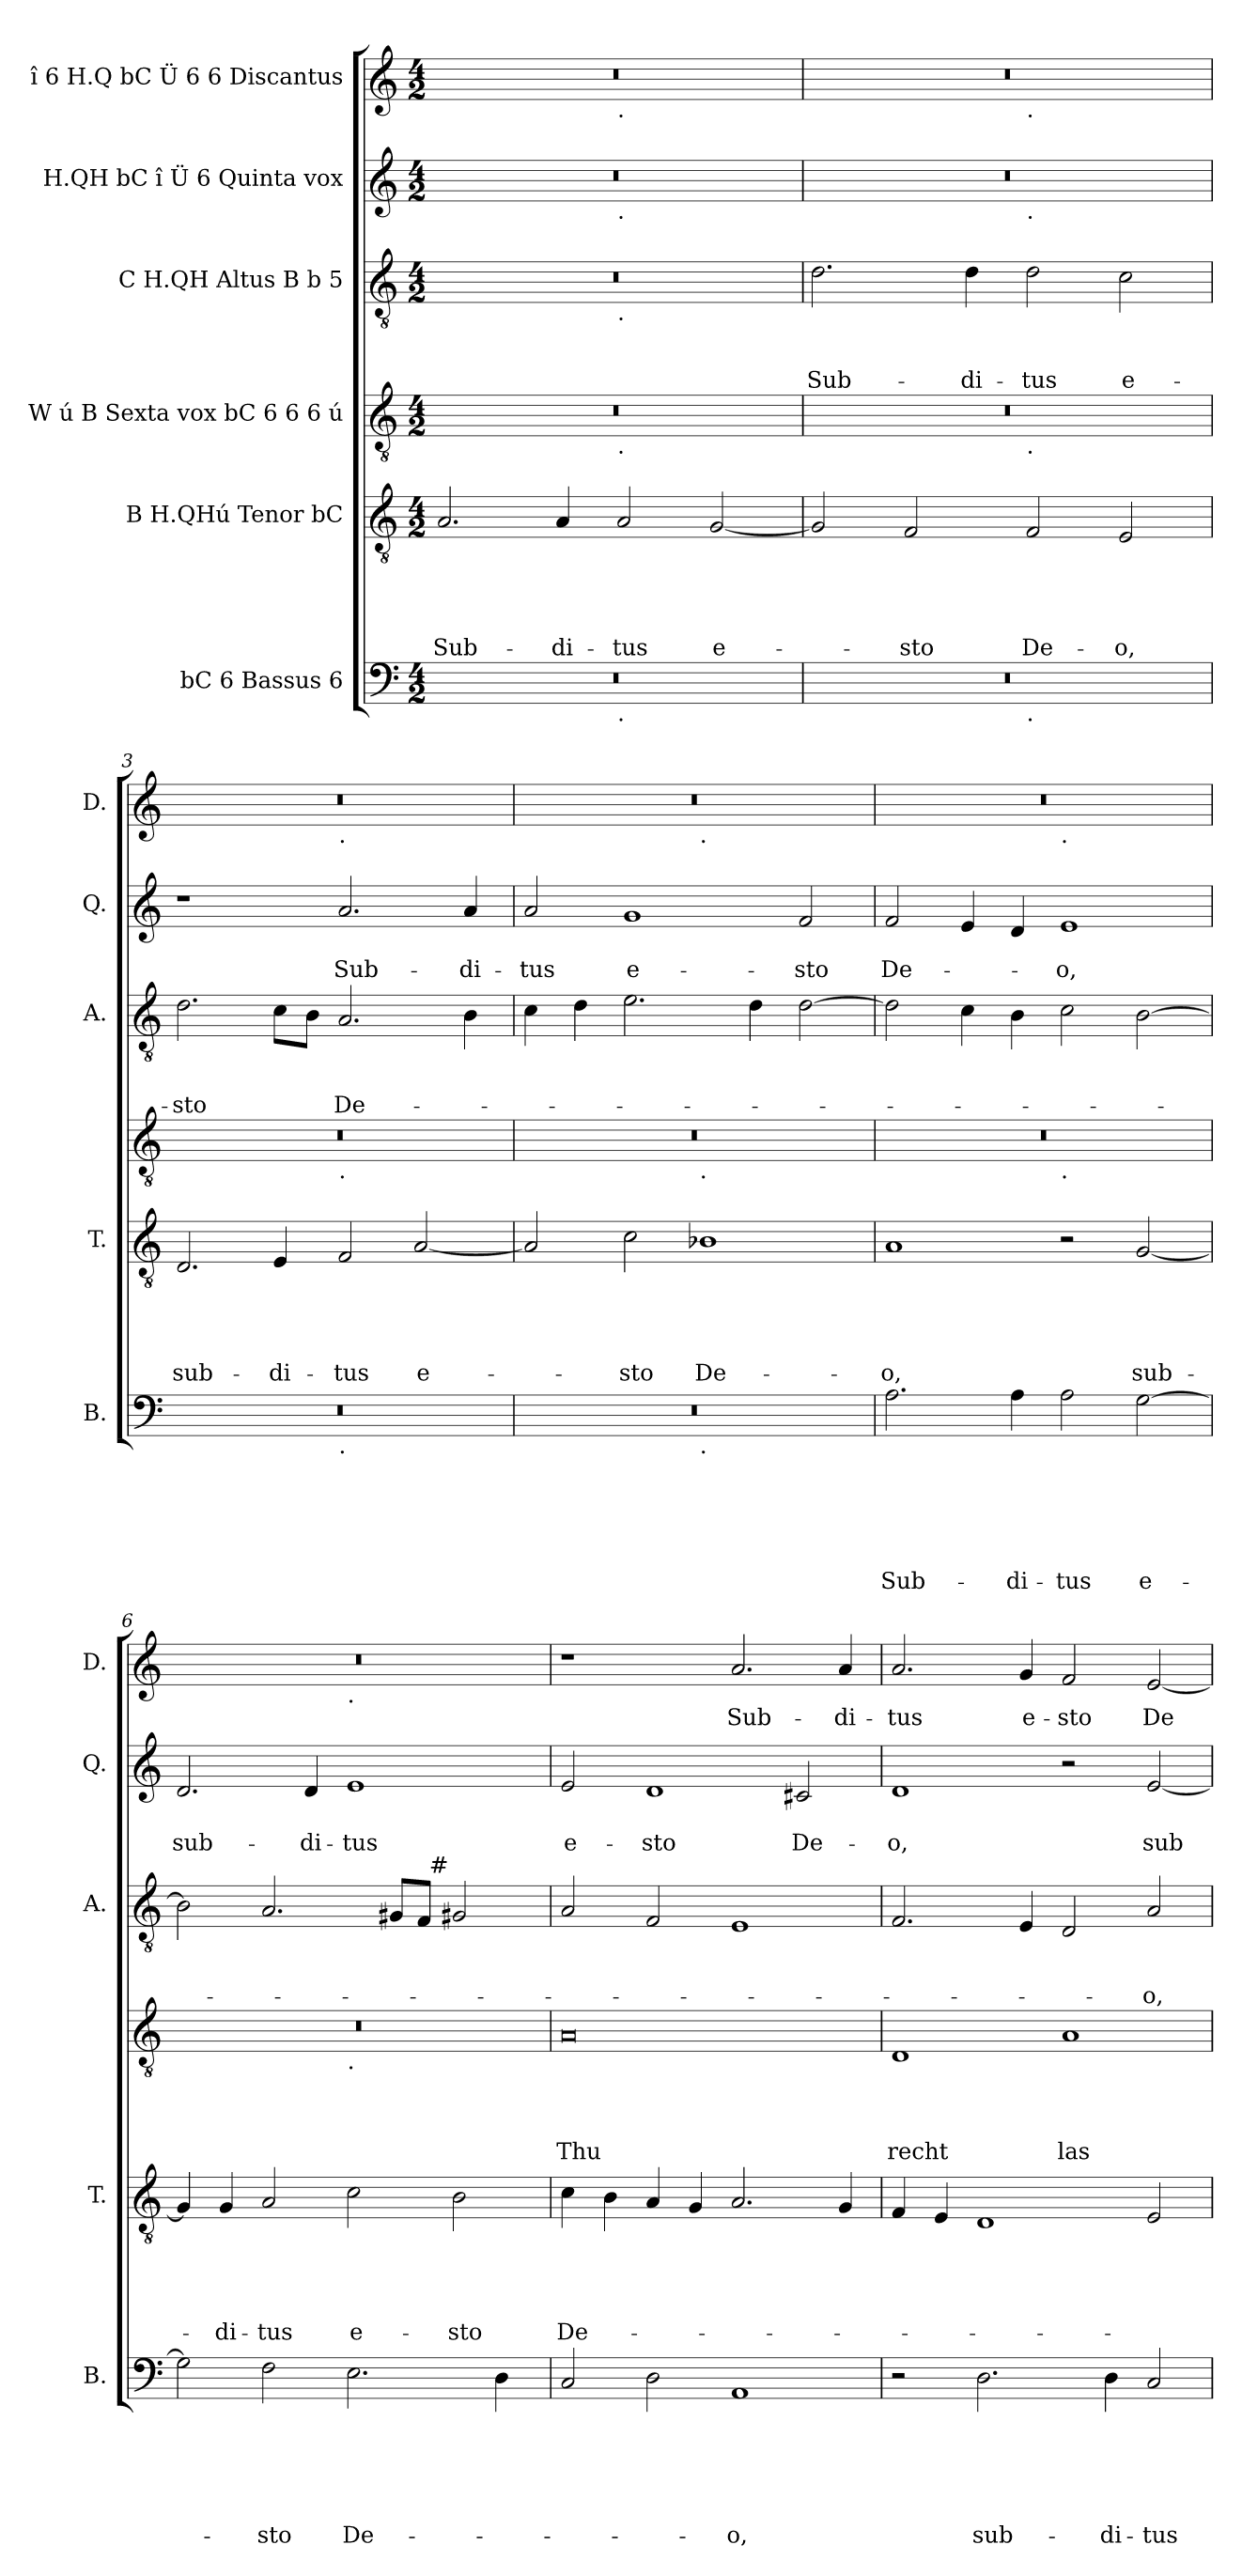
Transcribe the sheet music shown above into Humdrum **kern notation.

**kern	**text	**text	**text	**text	**text	**text	**kern	**text	**text	**text	**text	**text	**kern	**text	**text	**text	**text	**kern	**text	**text	**text	**kern	**text	**text	**kern	**text
*part6	*part6	*part6	*part6	*part6	*part6	*part6	*part5	*part5	*part5	*part5	*part5	*part5	*part4	*part4	*part4	*part4	*part4	*part3	*part3	*part3	*part3	*part2	*part2	*part2	*part1	*part1
*staff6	*staff6	*staff6	*staff6	*staff6	*staff6	*staff6	*staff5	*staff5	*staff5	*staff5	*staff5	*staff5	*staff4	*staff4	*staff4	*staff4	*staff4	*staff3	*staff3	*staff3	*staff3	*staff2	*staff2	*staff2	*staff1	*staff1
*I"bC 6 Bassus 6	*	*	*	*	*	*	*I"B H.QHú Tenor bC	*	*	*	*	*	*I"W ú B Sexta vox bC 6 6 6 ú	*	*	*	*	*I"C H.QH Altus B b 5	*	*	*	*I"H.QH bC î Ü 6 Quinta vox	*	*	*I"î 6 H.Q bC Ü 6 6 Discantus	*
*I'B.	*	*	*	*	*	*	*I'T.	*	*	*	*	*	*	*	*	*	*	*I'A.	*	*	*	*I'Q.	*	*	*I'D.	*
*clefF4	*	*	*	*	*	*	*clefGv2	*	*	*	*	*	*clefGv2	*	*	*	*	*clefGv2	*	*	*	*clefG2	*	*	*clefG2	*
*k[]	*	*	*	*	*	*	*k[]	*	*	*	*	*	*k[]	*	*	*	*	*k[]	*	*	*	*k[]	*	*	*k[]	*
*C:	*	*	*	*	*	*	*C:	*	*	*	*	*	*C:	*	*	*	*	*C:	*	*	*	*C:	*	*	*C:	*
*M4/2	*	*	*	*	*	*	*M4/2	*	*	*	*	*	*M4/2	*	*	*	*	*M4/2	*	*	*	*M4/2	*	*	*M4/2	*
=1	=1	=1	=1	=1	=1	=1	=1	=1	=1	=1	=1	=1	=1	=1	=1	=1	=1	=1	=1	=1	=1	=1	=1	=1	=1	=1
!	!	!	!	!	!	!	!	!	!	!	!	!LO:LY:b	!	!	!	!	!	!	!	!	!	!	!	!	!	!
*^	*	*	*	*	*	*	*	*	*	*	*	*	*^	*	*	*	*	*^	*	*	*	*^	*	*	*^	*
0r	1ryy	.	.	.	.	.	.	2.A/	.	.	.	.	Sub-	0r	1ryy	.	.	.	.	0r	1ryy	.	.	.	0r	1ryy	.	.	0r	1ryy	.
!	!	!	!	!	!	!	!	!	!	!	!	!	!LO:LY:b	!	!	!	!	!	!	!	!	!	!	!	!	!	!	!	!	!	!
.	.	.	.	.	.	.	.	4A/	.	.	.	.	-di-	.	.	.	.	.	.	.	.	.	.	.	.	.	.	.	.	.	.
!	!	!	!	!	!	!	!	!	!	!	!	!	!	!	!	!	!	!	!	!	!	!	!	!	!	!	!	!	!	!LO:TX:b:t=.	!
!	!	!	!	!	!	!	!	!	!	!	!	!	!	!	!	!	!	!	!	!	!	!	!	!	!	!LO:TX:b:t=.	!	!	!	!	!
!	!	!	!	!	!	!	!	!	!	!	!	!	!	!	!	!	!	!	!	!	!LO:TX:b:t=.	!	!	!	!	!	!	!	!	!	!
!	!	!	!	!	!	!	!	!	!	!	!	!	!	!	!LO:TX:b:t=.	!	!	!	!	!	!	!	!	!	!	!	!	!	!	!	!
!	!LO:TX:b:t=.	!	!	!	!	!	!	!	!	!	!	!	!	!	!	!	!	!	!	!	!	!	!	!	!	!	!	!	!	!	!
!	!	!	!	!	!	!	!	!	!	!	!	!	!LO:LY:b	!	!	!	!	!	!	!	!	!	!	!	!	!	!	!	!	!	!
.	1ryy	.	.	.	.	.	.	2A/	.	.	.	.	-tus	.	1ryy	.	.	.	.	.	1ryy	.	.	.	.	1ryy	.	.	.	1ryy	.
!	!	!	!	!	!	!	!	!	!	!	!	!	!LO:LY:b	!	!	!	!	!	!	!	!	!	!	!	!	!	!	!	!	!	!
.	.	.	.	.	.	.	.	[<2G/	.	.	.	.	e-	.	.	.	.	.	.	.	.	.	.	.	.	.	.	.	.	.	.
=2	=2	=2	=2	=2	=2	=2	=2	=2	=2	=2	=2	=2	=2	=2	=2	=2	=2	=2	=2	=2	=2	=2	=2	=2	=2	=2	=2	=2	=2	=2	=2
!	!	!	!	!	!	!	!	!	!	!	!	!	!	!	!	!	!	!	!	!	!	!	!	!LO:LY:b	!	!	!	!	!	!	!
*	*	*	*	*	*	*	*	*	*	*	*	*	*	*	*	*	*	*	*	*v	*v	*	*	*	*	*	*	*	*	*	*
0r	1ryy	.	.	.	.	.	.	2G/]	.	.	.	.	.	0r	1ryy	.	.	.	.	2.d\	.	.	Sub-	0r	1ryy	.	.	0r	1ryy	.
!	!	!	!	!	!	!	!	!	!	!	!	!	!LO:LY:b	!	!	!	!	!	!	!	!	!	!	!	!	!	!	!	!	!
.	.	.	.	.	.	.	.	2F/	.	.	.	.	-sto	.	.	.	.	.	.	.	.	.	.	.	.	.	.	.	.	.
!	!	!	!	!	!	!	!	!	!	!	!	!	!	!	!	!	!	!	!	!	!	!	!LO:LY:b	!	!	!	!	!	!	!
.	.	.	.	.	.	.	.	.	.	.	.	.	.	.	.	.	.	.	.	4d\	.	.	-di-	.	.	.	.	.	.	.
!	!	!	!	!	!	!	!	!	!	!	!	!	!	!	!	!	!	!	!	!	!	!	!	!	!	!	!	!	!LO:TX:b:t=.	!
!	!	!	!	!	!	!	!	!	!	!	!	!	!	!	!	!	!	!	!	!	!	!	!	!	!LO:TX:b:t=.	!	!	!	!	!
!	!	!	!	!	!	!	!	!	!	!	!	!	!	!	!LO:TX:b:t=.	!	!	!	!	!	!	!	!	!	!	!	!	!	!	!
!	!LO:TX:b:t=.	!	!	!	!	!	!	!	!	!	!	!	!	!	!	!	!	!	!	!	!	!	!	!	!	!	!	!	!	!
!	!	!	!	!	!	!	!	!	!	!	!	!	!LO:LY:b	!	!	!	!	!	!	!	!	!	!LO:LY:b	!	!	!	!	!	!	!
.	1ryy	.	.	.	.	.	.	2F/	.	.	.	.	De-	.	1ryy	.	.	.	.	2d\	.	.	-tus	.	1ryy	.	.	.	1ryy	.
!	!	!	!	!	!	!	!	!	!	!	!	!	!LO:LY:b	!	!	!	!	!	!	!	!	!	!LO:LY:b	!	!	!	!	!	!	!
.	.	.	.	.	.	.	.	2E/	.	.	.	.	-o,	.	.	.	.	.	.	2c\	.	.	e-	.	.	.	.	.	.	.
=3	=3	=3	=3	=3	=3	=3	=3	=3	=3	=3	=3	=3	=3	=3	=3	=3	=3	=3	=3	=3	=3	=3	=3	=3	=3	=3	=3	=3	=3	=3
!	!	!	!	!	!	!	!	!	!	!	!	!	!LO:LY:b	!	!	!	!	!	!	!	!	!	!LO:LY:b	!	!	!	!	!	!	!
*	*	*	*	*	*	*	*	*	*	*	*	*	*	*	*	*	*	*	*	*	*	*	*	*v	*v	*	*	*	*	*
0r	1ryy	.	.	.	.	.	.	2.D/	.	.	.	.	sub-	0r	1ryy	.	.	.	.	2.d\	.	.	-sto	1r	.	.	0r	1ryy	.
!	!	!	!	!	!	!	!	!	!	!	!	!	!LO:LY:b	!	!	!	!	!	!	!	!	!	!	!	!	!	!	!	!
.	.	.	.	.	.	.	.	4E/	.	.	.	.	-di-	.	.	.	.	.	.	8c\L	.	.	.	.	.	.	.	.	.
.	.	.	.	.	.	.	.	.	.	.	.	.	.	.	.	.	.	.	.	8B\J	.	.	.	.	.	.	.	.	.
!	!	!	!	!	!	!	!	!	!	!	!	!	!	!	!	!	!	!	!	!	!	!	!	!	!	!	!	!LO:TX:b:t=.	!
!	!	!	!	!	!	!	!	!	!	!	!	!	!	!	!LO:TX:b:t=.	!	!	!	!	!	!	!	!	!	!	!	!	!	!
!	!LO:TX:b:t=.	!	!	!	!	!	!	!	!	!	!	!	!	!	!	!	!	!	!	!	!	!	!	!	!	!	!	!	!
!	!	!	!	!	!	!	!	!	!	!	!	!	!LO:LY:b	!	!	!	!	!	!	!	!	!	!LO:LY:b	!	!	!LO:LY:b	!	!	!
.	1ryy	.	.	.	.	.	.	2F/	.	.	.	.	-tus	.	1ryy	.	.	.	.	2.A/	.	.	De-	2.a/	.	Sub-	.	1ryy	.
!	!	!	!	!	!	!	!	!	!	!	!	!	!LO:LY:b	!	!	!	!	!	!	!	!	!	!	!	!	!	!	!	!
.	.	.	.	.	.	.	.	[<2A/	.	.	.	.	e-	.	.	.	.	.	.	.	.	.	.	.	.	.	.	.	.
!	!	!	!	!	!	!	!	!	!	!	!	!	!	!	!	!	!	!	!	!	!	!	!	!	!	!LO:LY:b	!	!	!
.	.	.	.	.	.	.	.	.	.	.	.	.	.	.	.	.	.	.	.	4B\	.	.	.	4a/	.	-di-	.	.	.
=4	=4	=4	=4	=4	=4	=4	=4	=4	=4	=4	=4	=4	=4	=4	=4	=4	=4	=4	=4	=4	=4	=4	=4	=4	=4	=4	=4	=4	=4
!	!	!	!	!	!	!	!	!	!	!	!	!	!	!	!	!	!	!	!	!	!	!	!	!	!	!LO:LY:b	!	!	!
0r	1ryy	.	.	.	.	.	.	2A/]	.	.	.	.	.	0r	1ryy	.	.	.	.	4c\	.	.	.	2a/	.	-tus	0r	1ryy	.
.	.	.	.	.	.	.	.	.	.	.	.	.	.	.	.	.	.	.	.	4d\	.	.	.	.	.	.	.	.	.
!	!	!	!	!	!	!	!	!	!	!	!	!	!LO:LY:b	!	!	!	!	!	!	!	!	!	!	!	!	!LO:LY:b:rj	!	!	!
.	.	.	.	.	.	.	.	2c\	.	.	.	.	-sto	.	.	.	.	.	.	2.e\	.	.	.	1g	.	e-	.	.	.
!	!	!	!	!	!	!	!	!	!	!	!	!	!	!	!	!	!	!	!	!	!	!	!	!	!	!	!	!LO:TX:b:t=.	!
!	!	!	!	!	!	!	!	!	!	!	!	!	!	!	!LO:TX:b:t=.	!	!	!	!	!	!	!	!	!	!	!	!	!	!
!	!LO:TX:b:t=.	!	!	!	!	!	!	!	!	!	!	!	!	!	!	!	!	!	!	!	!	!	!	!	!	!	!	!	!
!	!	!	!	!	!	!	!	!	!	!	!	!	!LO:LY:b	!	!	!	!	!	!	!	!	!	!	!	!	!	!	!	!
.	1ryy	.	.	.	.	.	.	1B-X	.	.	.	.	De-	.	1ryy	.	.	.	.	.	.	.	.	.	.	.	.	1ryy	.
.	.	.	.	.	.	.	.	.	.	.	.	.	.	.	.	.	.	.	.	4d\	.	.	.	.	.	.	.	.	.
!	!	!	!	!	!	!	!	!	!	!	!	!	!	!	!	!	!	!	!	!	!	!	!	!	!	!LO:LY:b	!	!	!
.	.	.	.	.	.	.	.	.	.	.	.	.	.	.	.	.	.	.	.	[<2d\	.	.	.	2f/	.	-sto	.	.	.
!!LO:LB:g=z	!!
=5	=5	=5	=5	=5	=5	=5	=5	=5	=5	=5	=5	=5	=5	=5	=5	=5	=5	=5	=5	=5	=5	=5	=5	=5	=5	=5	=5	=5	=5
!	!	!	!	!	!	!	!LO:LY:b	!	!	!	!	!	!LO:LY:b	!	!	!	!	!	!	!	!	!	!	!	!	!LO:LY:b	!	!	!
*v	*v	*	*	*	*	*	*	*	*	*	*	*	*	*	*	*	*	*	*	*	*	*	*	*	*	*	*	*	*
2.A\	.	.	.	.	.	Sub-	1A	.	.	.	.	-o,	0r	1ryy	.	.	.	.	2d\]	.	.	.	2f/	.	De-	0r	1ryy	.
.	.	.	.	.	.	.	.	.	.	.	.	.	.	.	.	.	.	.	4c\	.	.	.	4e/	.	.	.	.	.
!	!	!	!	!	!	!LO:LY:b	!	!	!	!	!	!	!	!	!	!	!	!	!	!	!	!	!	!	!	!	!	!
4A\	.	.	.	.	.	-di-	.	.	.	.	.	.	.	.	.	.	.	.	4B\	.	.	.	4d/	.	.	.	.	.
!	!	!	!	!	!	!	!	!	!	!	!	!	!	!	!	!	!	!	!	!	!	!	!	!	!	!	!LO:TX:b:t=.	!
!	!	!	!	!	!	!	!	!	!	!	!	!	!	!LO:TX:b:t=.	!	!	!	!	!	!	!	!	!	!	!	!	!	!
!	!	!	!	!	!	!LO:LY:b	!	!	!	!	!	!	!	!	!	!	!	!	!	!	!	!	!	!	!LO:LY:b	!	!	!
2A\	.	.	.	.	.	-tus	2r	.	.	.	.	.	.	1ryy	.	.	.	.	2c\	.	.	.	1e	.	-o,	.	1ryy	.
!	!	!	!	!	!	!LO:LY:b	!	!	!	!	!	!LO:LY:b	!	!	!	!	!	!	!	!	!	!	!	!	!	!	!	!
[>2G\	.	.	.	.	.	e-	[<2G/	.	.	.	.	sub-	.	.	.	.	.	.	[>2B\	.	.	.	.	.	.	.	.	.
=6	=6	=6	=6	=6	=6	=6	=6	=6	=6	=6	=6	=6	=6	=6	=6	=6	=6	=6	=6	=6	=6	=6	=6	=6	=6	=6	=6	=6
!	!	!	!	!	!	!	!	!	!	!	!	!	!	!	!	!	!	!	!	!	!	!	!	!	!LO:LY:b	!	!	!
*	*	*	*	*	*	*	*	*	*	*	*	*	*	*	*	*	*	*	*^	*	*	*	*	*	*	*	*	*
2G\]	.	.	.	.	.	.	4G/]	.	.	.	.	.	0r	1ryy	.	.	.	.	2B\]	1ryy	.	.	.	2.d/	.	sub-	0r	1ryy	.
!	!	!	!	!	!	!	!	!	!	!	!	!LO:LY:b	!	!	!	!	!	!	!	!	!	!	!	!	!	!	!	!	!
.	.	.	.	.	.	.	4G/	.	.	.	.	-di-	.	.	.	.	.	.	.	.	.	.	.	.	.	.	.	.	.
!	!	!	!	!	!	!LO:LY:b	!	!	!	!	!	!LO:LY:b	!	!	!	!	!	!	!	!	!	!	!	!	!	!	!	!	!
2F\	.	.	.	.	.	-sto	2A/	.	.	.	.	-tus	.	.	.	.	.	.	2.A/	.	.	.	.	.	.	.	.	.	.
!	!	!	!	!	!	!	!	!	!	!	!	!	!	!	!	!	!	!	!	!	!	!	!	!	!	!LO:LY:b	!	!	!
.	.	.	.	.	.	.	.	.	.	.	.	.	.	.	.	.	.	.	.	.	.	.	.	4d/	.	-di-	.	.	.
!	!	!	!	!	!	!	!	!	!	!	!	!	!	!	!	!	!	!	!	!	!	!	!	!	!	!	!	!LO:TX:b:t=.	!
!	!	!	!	!	!	!	!	!	!	!	!	!	!	!LO:TX:b:t=.	!	!	!	!	!	!	!	!	!	!	!	!	!	!	!
!	!	!	!	!	!	!LO:LY:b	!	!	!	!	!	!LO:LY:b	!	!	!	!	!	!	!	!	!	!	!	!	!	!LO:LY:b	!	!	!
2.E\	.	.	.	.	.	De-	2c\	.	.	.	.	e-	.	1ryy	.	.	.	.	.	4ryy	.	.	.	1e	.	-tus	.	1ryy	.
.	.	.	.	.	.	.	.	.	.	.	.	.	.	.	.	.	.	.	8G#X/L	8ryy	.	.	.	.	.	.	.	.	.
.	.	.	.	.	.	.	.	.	.	.	.	.	.	.	.	.	.	.	8F/J	32ryy	.	.	.	.	.	.	.	.	.
!	!	!	!	!	!	!	!	!	!	!	!	!	!	!	!	!	!	!	!	!LO:TX:a:t=#	!	!	!	!	!	!	!	!	!
.	.	.	.	.	.	.	.	.	.	.	.	.	.	.	.	.	.	.	.	2ryy	.	.	.	.	.	.	.	.	.
!	!	!	!	!	!	!	!	!	!	!	!	!LO:LY:b	!	!	!	!	!	!	!	!	!	!	!	!	!	!	!	!	!
.	.	.	.	.	.	.	2B\	.	.	.	.	-sto	.	.	.	.	.	.	2G#X/	.	.	.	.	.	.	.	.	.	.
4D\	.	.	.	.	.	.	.	.	.	.	.	.	.	.	.	.	.	.	.	.	.	.	.	.	.	.	.	.	.
.	.	.	.	.	.	.	.	.	.	.	.	.	.	.	.	.	.	.	.	16.ryy	.	.	.	.	.	.	.	.	.
=7	=7	=7	=7	=7	=7	=7	=7	=7	=7	=7	=7	=7	=7	=7	=7	=7	=7	=7	=7	=7	=7	=7	=7	=7	=7	=7	=7	=7	=7
!	!	!	!	!	!	!	!	!	!	!	!	!LO:LY:b	!	!	!	!	!	!LO:LY:b	!	!	!	!	!	!	!	!LO:LY:b	!	!	!
*	*	*	*	*	*	*	*	*	*	*	*	*	*v	*v	*	*	*	*	*	*	*	*	*	*	*	*	*v	*v	*
*	*	*	*	*	*	*	*	*	*	*	*	*	*	*	*	*	*	*v	*v	*	*	*	*	*	*	*	*
2C/	.	.	.	.	.	.	4c\	.	.	.	.	De-	0A	.	.	.	Thu	2A/	.	.	.	2e/	.	e-	1r	.
.	.	.	.	.	.	.	4B\	.	.	.	.	.	.	.	.	.	.	.	.	.	.	.	.	.	.	.
!	!	!	!	!	!	!	!	!	!	!	!	!	!	!	!	!	!	!	!	!	!	!	!	!LO:LY:b	!	!
2D\	.	.	.	.	.	.	4A/	.	.	.	.	.	.	.	.	.	.	2F/	.	.	.	1d	.	-sto	.	.
.	.	.	.	.	.	.	4G/	.	.	.	.	.	.	.	.	.	.	.	.	.	.	.	.	.	.	.
!	!	!	!	!	!	!LO:LY:b	!	!	!	!	!	!	!	!	!	!	!	!	!	!	!	!	!	!	!	!LO:LY:b
1AA	.	.	.	.	.	-o,	2.A/	.	.	.	.	.	.	.	.	.	.	1E	.	.	.	.	.	.	2.a/	Sub-
!	!	!	!	!	!	!	!	!	!	!	!	!	!	!	!	!	!	!	!	!	!	!	!	!LO:LY:b	!	!
.	.	.	.	.	.	.	.	.	.	.	.	.	.	.	.	.	.	.	.	.	.	2c#X/	.	De-	.	.
!	!	!	!	!	!	!	!	!	!	!	!	!	!	!	!	!	!	!	!	!	!	!	!	!	!	!LO:LY:b
.	.	.	.	.	.	.	4G/	.	.	.	.	.	.	.	.	.	.	.	.	.	.	.	.	.	4a/	-di-
=8	=8	=8	=8	=8	=8	=8	=8	=8	=8	=8	=8	=8	=8	=8	=8	=8	=8	=8	=8	=8	=8	=8	=8	=8	=8	=8
!	!	!	!	!	!	!	!	!	!	!	!	!	!	!	!	!	!LO:LY:b	!	!	!	!	!	!	!LO:LY:b	!	!LO:LY:b
2r	.	.	.	.	.	.	4F/	.	.	.	.	.	1D	.	.	.	recht	2.F/	.	.	.	1d	.	-o,	2.a/	-tus
.	.	.	.	.	.	.	4E/	.	.	.	.	.	.	.	.	.	.	.	.	.	.	.	.	.	.	.
!	!	!	!	!	!	!LO:LY:b	!	!	!	!	!	!	!	!	!	!	!	!	!	!	!	!	!	!	!	!
2.D\	.	.	.	.	.	sub-	1D	.	.	.	.	.	.	.	.	.	.	.	.	.	.	.	.	.	.	.
!	!	!	!	!	!	!	!	!	!	!	!	!	!	!	!	!	!	!	!	!	!	!	!	!	!	!LO:LY:b
.	.	.	.	.	.	.	.	.	.	.	.	.	.	.	.	.	.	4E/	.	.	.	.	.	.	4g/	e-
!	!	!	!	!	!	!	!	!	!	!	!	!	!	!	!	!	!LO:LY:b	!	!	!	!	!	!	!	!	!LO:LY:b
.	.	.	.	.	.	.	.	.	.	.	.	.	1A	.	.	.	las	2D/	.	.	.	2r	.	.	2f/	-sto
!	!	!	!	!	!	!LO:LY:b	!	!	!	!	!	!	!	!	!	!	!	!	!	!	!	!	!	!	!	!
4D\	.	.	.	.	.	-di-	.	.	.	.	.	.	.	.	.	.	.	.	.	.	.	.	.	.	.	.
!	!	!	!	!	!	!LO:LY:b	!	!	!	!	!	!	!	!	!	!	!	!	!	!	!LO:LY:b	!	!	!LO:LY:b	!	!LO:LY:b
2C/	.	.	.	.	.	-tus	2E/	.	.	.	.	.	.	.	.	.	.	2A/	.	.	-o,	[<2e/	.	sub-	[<2e/	De-
=	=	=	=	=	=	=	=	=	=	=	=	=	=	=	=	=	=	=	=	=	=	=	=	=	=	=
*-	*-	*-	*-	*-	*-	*-	*-	*-	*-	*-	*-	*-	*-	*-	*-	*-	*-	*-	*-	*-	*-	*-	*-	*-	*-	*-
